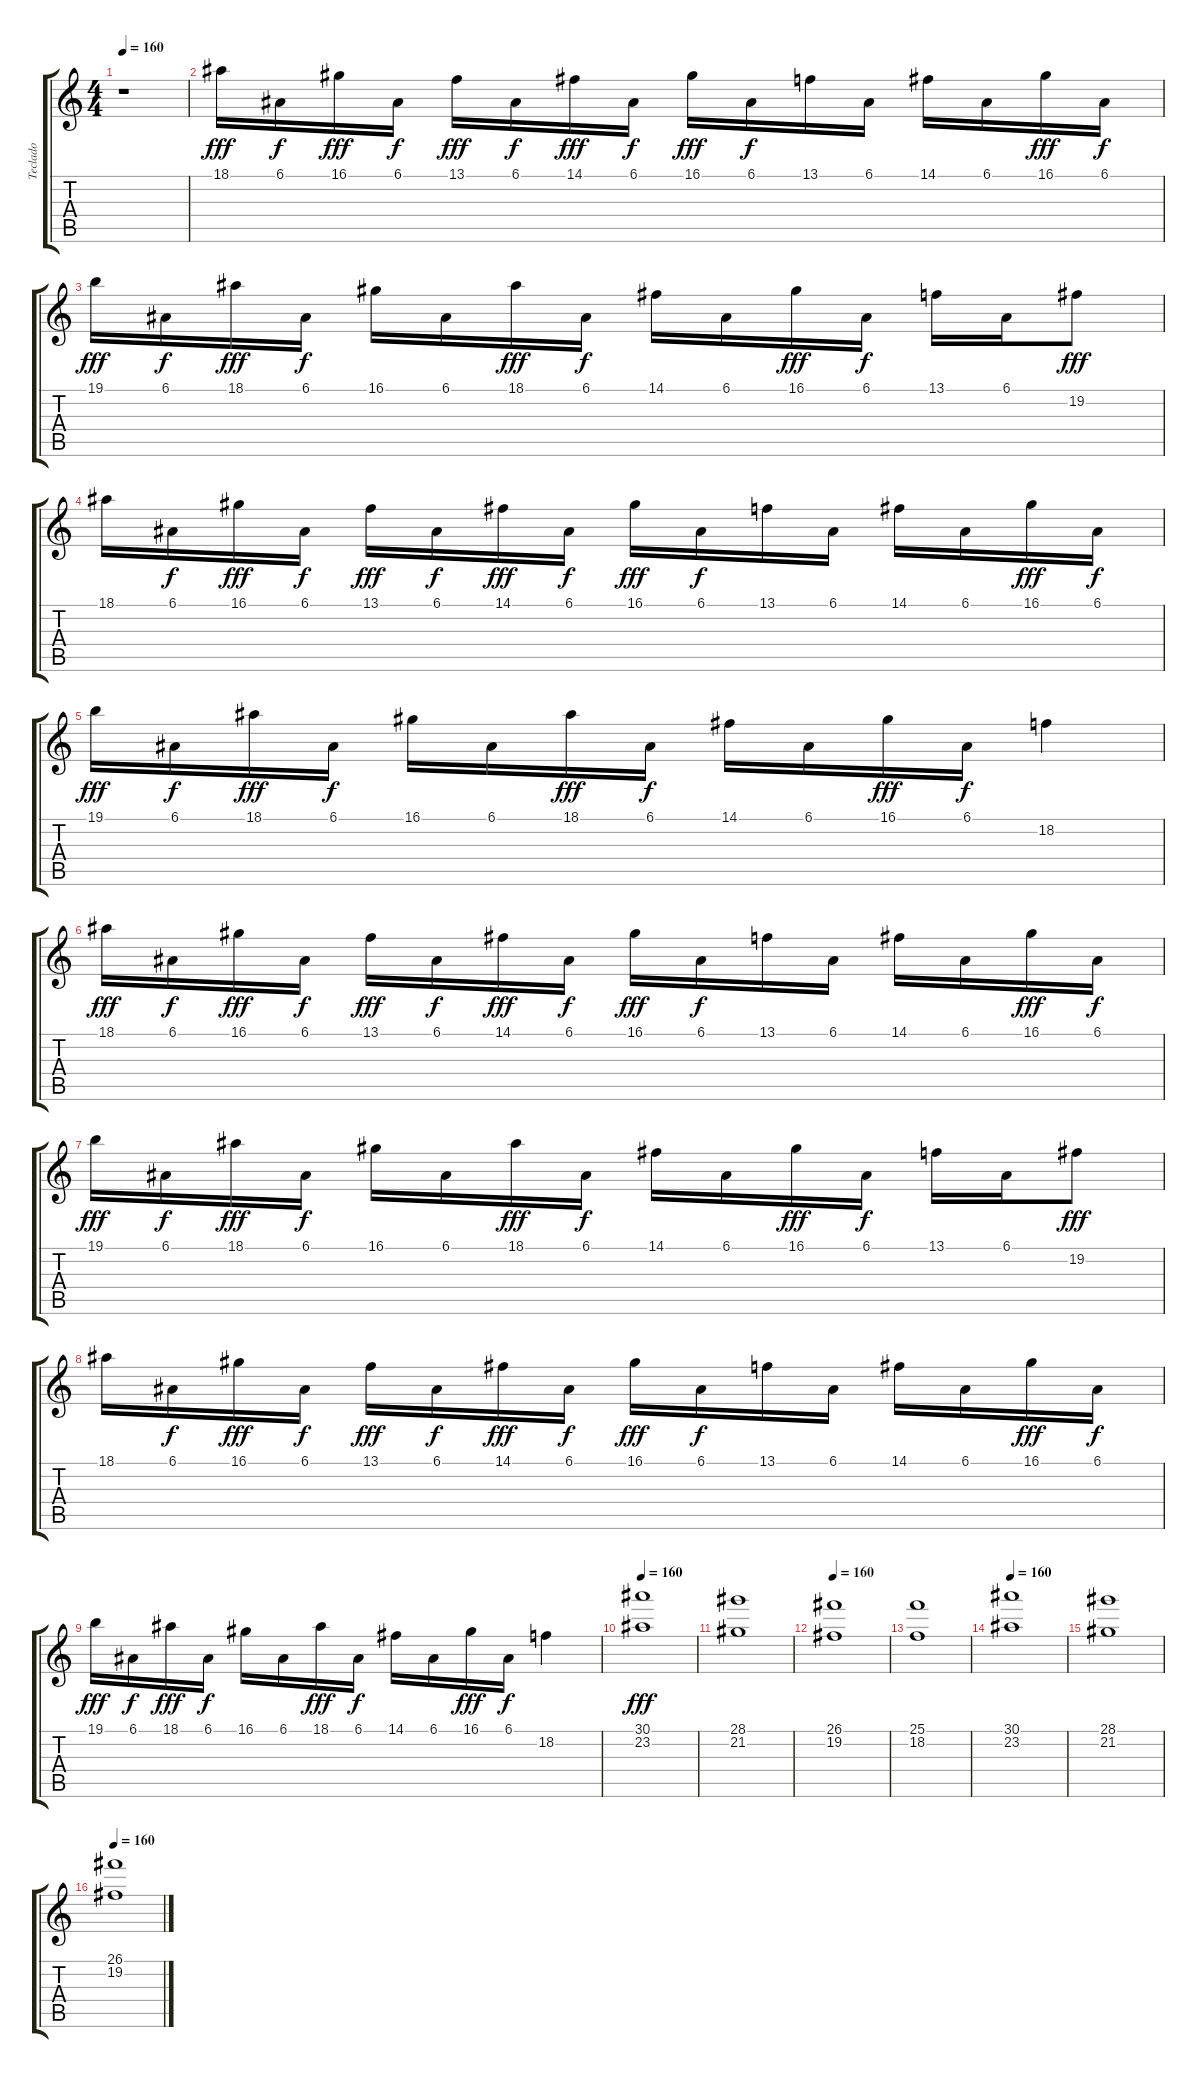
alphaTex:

\track ("Teclado" "Teclado") {instrument stringensemble1}
\staff {score tabs}
\tuning (E4 B3 G3 D3 A2 E2) {hide}
\ts (4 4)
\tempo 160
\clef g2
\ks c
r.1{dy fff instrument stringensemble1} |
18.1.16 6.1.16{dy f} 16.1.16{dy fff} 6.1.16{dy f} 13.1.16{dy fff} 6.1.16{dy f} 14.1.16{dy fff} 6.1.16{dy f} 16.1.16{dy fff} 6.1.16{dy f} 13.1.16 6.1.16 14.1.16 6.1.16 16.1.16{dy fff} 6.1.16{dy f} |
19.1.16{dy fff} 6.1.16{dy f} 18.1.16{dy fff} 6.1.16{dy f} 16.1.16 6.1.16 18.1.16{dy fff} 6.1.16{dy f} 14.1.16 6.1.16 16.1.16{dy fff} 6.1.16{dy f} 13.1.16 6.1.16 19.2.8{dy fff} |
18.1.16 6.1.16{dy f} 16.1.16{dy fff} 6.1.16{dy f} 13.1.16{dy fff} 6.1.16{dy f} 14.1.16{dy fff} 6.1.16{dy f} 16.1.16{dy fff} 6.1.16{dy f} 13.1.16 6.1.16 14.1.16 6.1.16 16.1.16{dy fff} 6.1.16{dy f} |
19.1.16{dy fff} 6.1.16{dy f} 18.1.16{dy fff} 6.1.16{dy f} 16.1.16 6.1.16 18.1.16{dy fff} 6.1.16{dy f} 14.1.16 6.1.16 16.1.16{dy fff} 6.1.16{dy f} 18.2.4 |
18.1.16{dy fff} 6.1.16{dy f} 16.1.16{dy fff} 6.1.16{dy f} 13.1.16{dy fff} 6.1.16{dy f} 14.1.16{dy fff} 6.1.16{dy f} 16.1.16{dy fff} 6.1.16{dy f} 13.1.16 6.1.16 14.1.16 6.1.16 16.1.16{dy fff} 6.1.16{dy f} |
19.1.16{dy fff} 6.1.16{dy f} 18.1.16{dy fff} 6.1.16{dy f} 16.1.16 6.1.16 18.1.16{dy fff} 6.1.16{dy f} 14.1.16 6.1.16 16.1.16{dy fff} 6.1.16{dy f} 13.1.16 6.1.16 19.2.8{dy fff} |
18.1.16 6.1.16{dy f} 16.1.16{dy fff} 6.1.16{dy f} 13.1.16{dy fff} 6.1.16{dy f} 14.1.16{dy fff} 6.1.16{dy f} 16.1.16{dy fff} 6.1.16{dy f} 13.1.16 6.1.16 14.1.16 6.1.16 16.1.16{dy fff} 6.1.16{dy f} |
19.1.16{dy fff} 6.1.16{dy f} 18.1.16{dy fff} 6.1.16{dy f} 16.1.16 6.1.16 18.1.16{dy fff} 6.1.16{dy f} 14.1.16 6.1.16 16.1.16{dy fff} 6.1.16{dy f} 18.2.4 |
\tempo 160
(30.1 23.2).1{dy fff volume 12} |
(28.1 21.2).1 |
\tempo 160
(26.1 19.2).1 |
(25.1 18.2).1 |
\tempo 160
(30.1 23.2).1 |
(28.1 21.2).1 |
\tempo 160
(26.1 19.2).1
